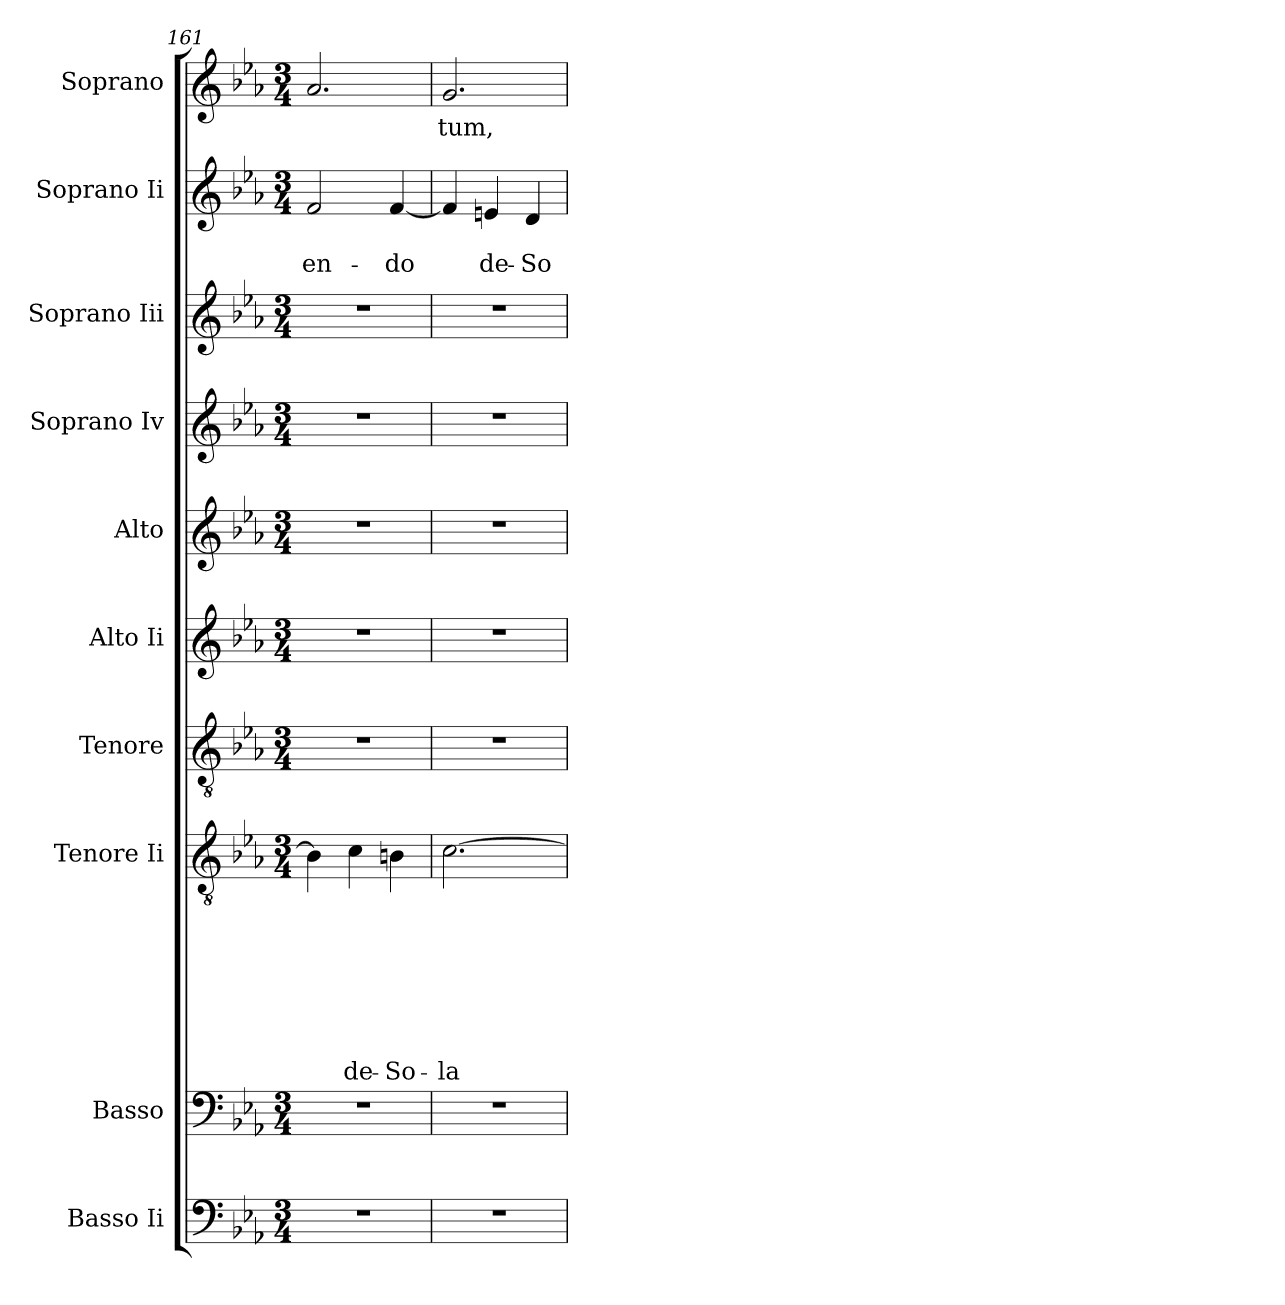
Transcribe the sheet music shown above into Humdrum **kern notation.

**kern	**kern	**kern	**text	**text	**text	**text	**text	**text	**text	**text	**kern	**kern	**kern	**kern	**kern	**kern	**text	**text	**kern	**text
*part10	*part9	*part8	*part8	*part8	*part8	*part8	*part8	*part8	*part8	*part8	*part7	*part6	*part5	*part4	*part3	*part2	*part2	*part2	*part1	*part1
*staff10	*staff9	*staff8	*staff8	*staff8	*staff8	*staff8	*staff8	*staff8	*staff8	*staff8	*staff7	*staff6	*staff5	*staff4	*staff3	*staff2	*staff2	*staff2	*staff1	*staff1
*I"Basso Ii	*I"Basso	*I"Tenore Ii	*	*	*	*	*	*	*	*	*I"Tenore	*I"Alto Ii	*I"Alto	*I"Soprano Iv	*I"Soprano Iii	*I"Soprano Ii	*	*	*I"Soprano	*
*clefF4	*clefF4	*clefGv2	*	*	*	*	*	*	*	*	*clefGv2	*clefG2	*clefG2	*clefG2	*clefG2	*clefG2	*	*	*clefG2	*
*k[b-e-a-]	*k[b-e-a-]	*k[b-e-a-]	*	*	*	*	*	*	*	*	*k[b-e-a-]	*k[b-e-a-]	*k[b-e-a-]	*k[b-e-a-]	*k[b-e-a-]	*k[b-e-a-]	*	*	*k[b-e-a-]	*
*E-:	*E-:	*E-:	*	*	*	*	*	*	*	*	*E-:	*E-:	*E-:	*E-:	*E-:	*E-:	*	*	*E-:	*
*M3/4	*M3/4	*M3/4	*	*	*	*	*	*	*	*	*M3/4	*M3/4	*M3/4	*M3/4	*M3/4	*M3/4	*	*	*M3/4	*
=161	=161	=161	=161	=161	=161	=161	=161	=161	=161	=161	=161	=161	=161	=161	=161	=161	=161	=161	=161	=161
!LO:N:vis=1	!LO:N:vis=1	!	!	!	!	!	!	!	!	!	!LO:N:vis=1	!LO:N:vis=1	!LO:N:vis=1	!LO:N:vis=1	!LO:N:vis=1	!	!	!LO:LY:b	!	!
2.r	2.r	4B\]	.	.	.	.	.	.	.	.	2.r	2.r	2.r	2.r	2.r	2f/	.	-en-	2.a-/	.
!	!	!	!	!	!	!	!	!	!	!LO:LY:b	!	!	!	!	!	!	!	!	!	!
.	.	4c\	.	.	.	.	.	.	.	de-	.	.	.	.	.	.	.	.	.	.
!	!	!	!	!	!	!	!	!	!	!LO:LY:b	!	!	!	!	!	!	!	!LO:LY:b	!	!
.	.	4Bn\	.	.	.	.	.	.	.	-So-	.	.	.	.	.	[<4f/	.	-do	.	.
=162	=162	=162	=162	=162	=162	=162	=162	=162	=162	=162	=162	=162	=162	=162	=162	=162	=162	=162	=162	=162
!LO:N:vis=1	!LO:N:vis=1	!	!	!	!	!	!	!	!	!LO:LY:b	!LO:N:vis=1	!LO:N:vis=1	!LO:N:vis=1	!LO:N:vis=1	!LO:N:vis=1	!	!	!	!	!LO:LY:b
2.r	2.r	[>2.c\	.	.	.	.	.	.	.	-la-	2.r	2.r	2.r	2.r	2.r	4f/]	.	.	2.g/	-tum,
!	!	!	!	!	!	!	!	!	!	!	!	!	!	!	!	!	!	!LO:LY:b	!	!
.	.	.	.	.	.	.	.	.	.	.	.	.	.	.	.	4en/	.	de-	.	.
!	!	!	!	!	!	!	!	!	!	!	!	!	!	!	!	!	!	!LO:LY:b	!	!
.	.	.	.	.	.	.	.	.	.	.	.	.	.	.	.	4d/	.	-So-	.	.
=	=	=	=	=	=	=	=	=	=	=	=	=	=	=	=	=	=	=	=	=
*-	*-	*-	*-	*-	*-	*-	*-	*-	*-	*-	*-	*-	*-	*-	*-	*-	*-	*-	*-	*-
